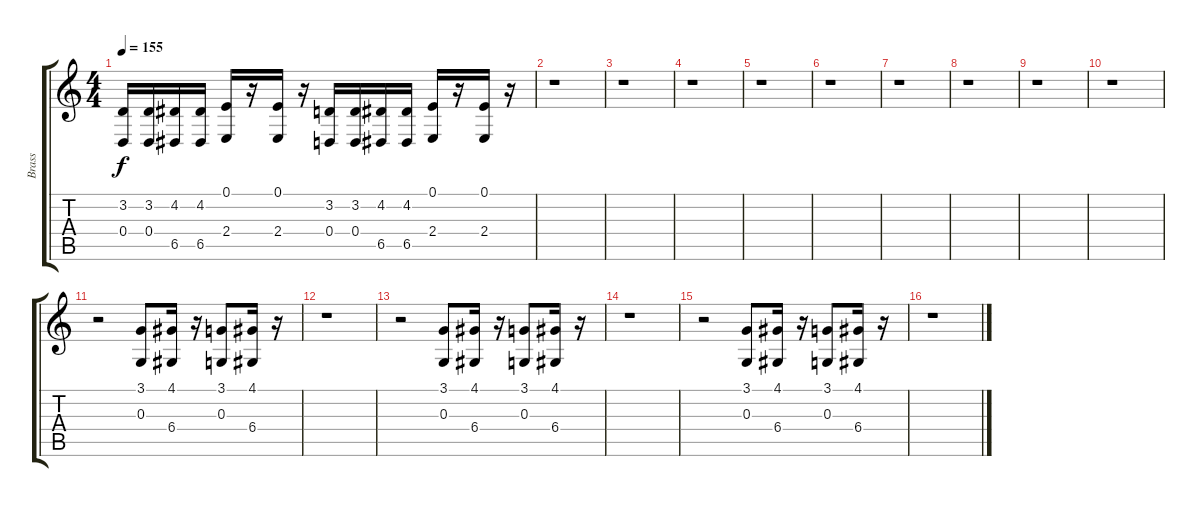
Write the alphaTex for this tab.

\track ("Brass" "Brass") {instrument brasssection}
\staff {score tabs}
\tuning (E4 B3 G3 D3 A2 E2) {hide}
\ts (4 4)
\tempo 155
\clef g2
\ks c
(3.2 0.4).16{dy f} (3.2 0.4).16 (4.2 6.5).16 (4.2 6.5).16 (0.1 2.4).16 r.16 (0.1 2.4).16 r.16 (3.2 0.4).16 (3.2 0.4).16 (4.2 6.5).16 (4.2 6.5).16 (0.1 2.4).16 r.16 (0.1 2.4).16 r.16 |
r.1 |
r.1 |
r.1 |
r.1 |
r.1 |
r.1 |
r.1 |
r.1 |
r.1 |
r.2 (3.1 0.3).8 (4.1 6.4).16 r.16 (3.1 0.3).8 (4.1 6.4).16 r.16 |
r.1 |
r.2 (3.1 0.3).8 (4.1 6.4).16 r.16 (3.1 0.3).8 (4.1 6.4).16 r.16 |
r.1 |
r.2 (3.1 0.3).8 (4.1 6.4).16 r.16 (3.1 0.3).8 (4.1 6.4).16 r.16 |
r.1
